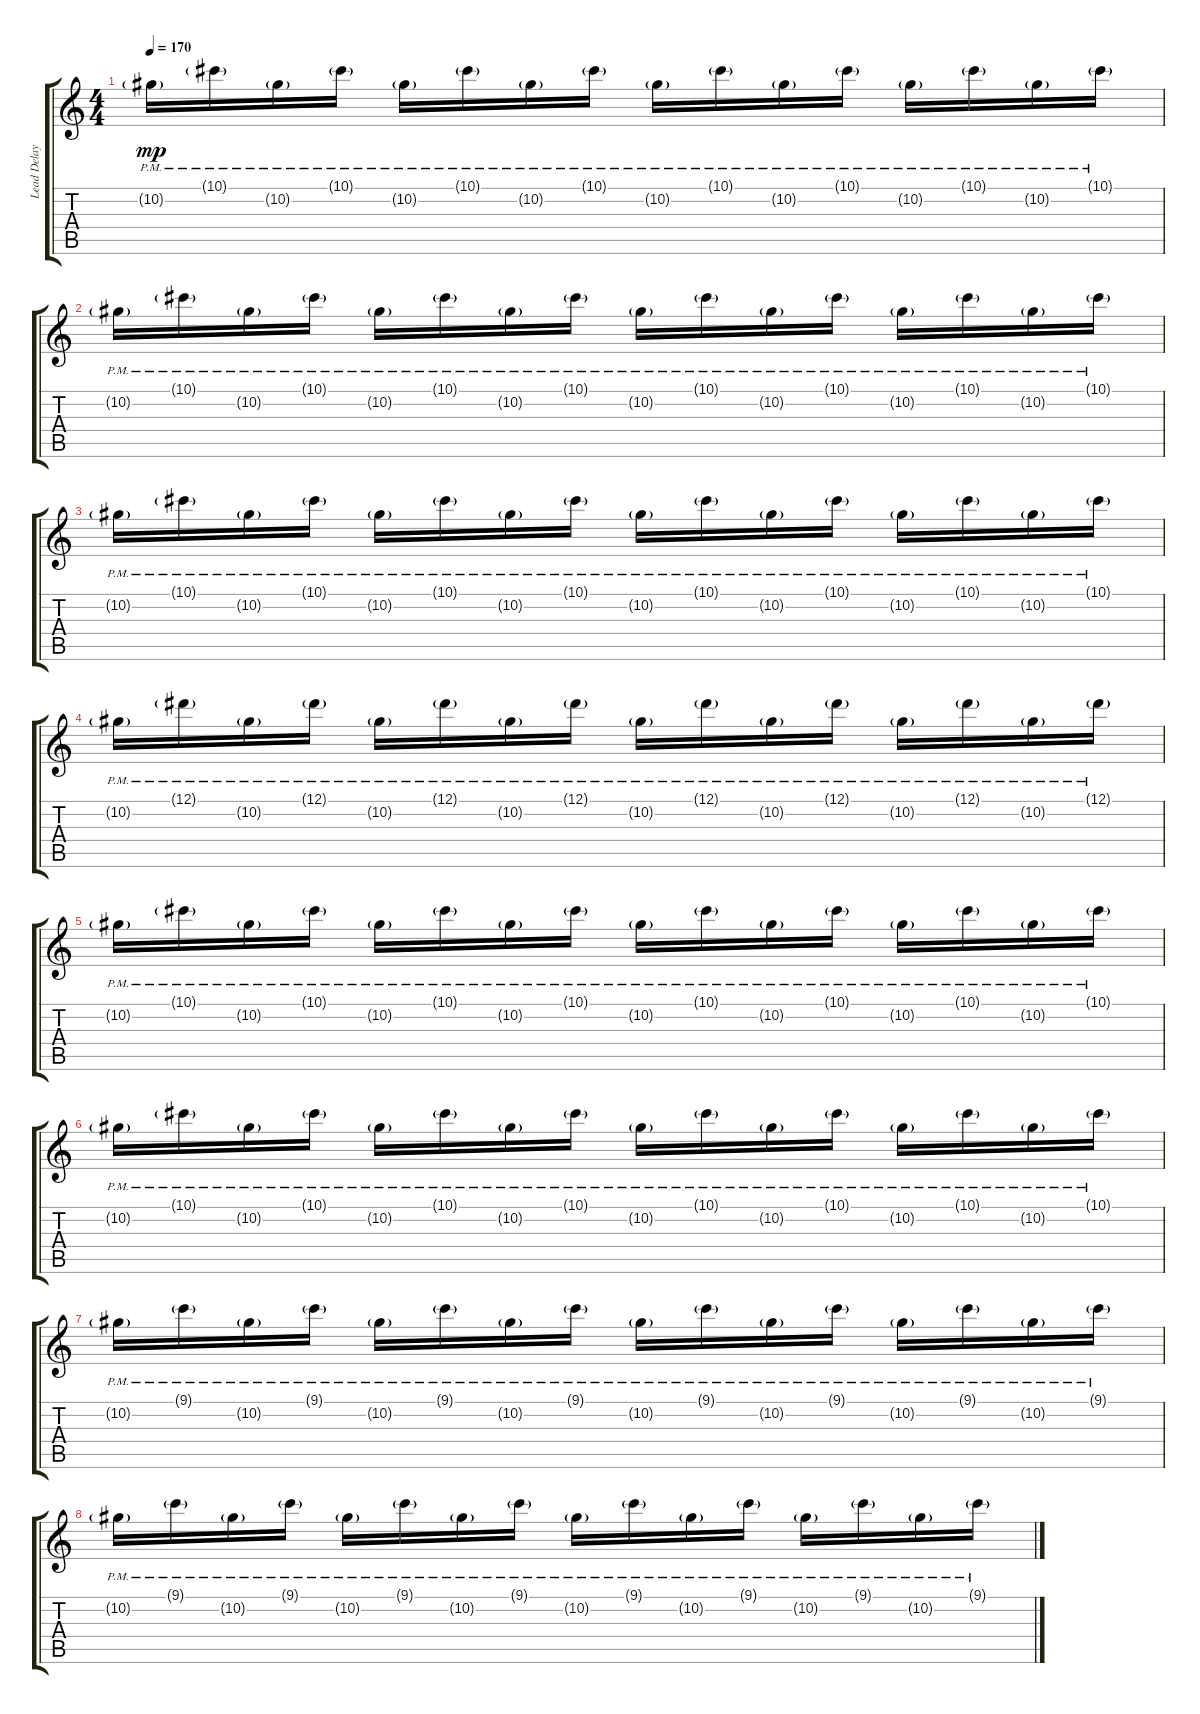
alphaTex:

\track ("Lead Delay" "Lead Delay") {instrument overdrivenguitar}
\staff {score tabs}
\tuning (Eb4 Bb3 Gb3 Db3 Ab2 Db2) {hide}
\ts (4 4)
\tempo 170
\clef g2
\ks c
10.2{g pm}.16{dy mp} 10.1{g pm}.16 10.2{g pm}.16 10.1{g pm}.16 10.2{g pm}.16 10.1{g pm}.16 10.2{g pm}.16 10.1{g pm}.16 10.2{g pm}.16 10.1{g pm}.16 10.2{g pm}.16 10.1{g pm}.16 10.2{g pm}.16 10.1{g pm}.16 10.2{g pm}.16 10.1{g pm}.16 |
10.2{g pm}.16 10.1{g pm}.16 10.2{g pm}.16 10.1{g pm}.16 10.2{g pm}.16 10.1{g pm}.16 10.2{g pm}.16 10.1{g pm}.16 10.2{g pm}.16 10.1{g pm}.16 10.2{g pm}.16 10.1{g pm}.16 10.2{g pm}.16 10.1{g pm}.16 10.2{g pm}.16 10.1{g pm}.16 |
10.2{g pm}.16 10.1{g pm}.16 10.2{g pm}.16 10.1{g pm}.16 10.2{g pm}.16 10.1{g pm}.16 10.2{g pm}.16 10.1{g pm}.16 10.2{g pm}.16 10.1{g pm}.16 10.2{g pm}.16 10.1{g pm}.16 10.2{g pm}.16 10.1{g pm}.16 10.2{g pm}.16 10.1{g pm}.16 |
10.2{g pm}.16 12.1{g pm}.16 10.2{g pm}.16 12.1{g pm}.16 10.2{g pm}.16 12.1{g pm}.16 10.2{g pm}.16 12.1{g pm}.16 10.2{g pm}.16 12.1{g pm}.16 10.2{g pm}.16 12.1{g pm}.16 10.2{g pm}.16 12.1{g pm}.16 10.2{g pm}.16 12.1{g pm}.16 |
10.2{g pm}.16 10.1{g pm}.16 10.2{g pm}.16 10.1{g pm}.16 10.2{g pm}.16 10.1{g pm}.16 10.2{g pm}.16 10.1{g pm}.16 10.2{g pm}.16 10.1{g pm}.16 10.2{g pm}.16 10.1{g pm}.16 10.2{g pm}.16 10.1{g pm}.16 10.2{g pm}.16 10.1{g pm}.16 |
10.2{g pm}.16 10.1{g pm}.16 10.2{g pm}.16 10.1{g pm}.16 10.2{g pm}.16 10.1{g pm}.16 10.2{g pm}.16 10.1{g pm}.16 10.2{g pm}.16 10.1{g pm}.16 10.2{g pm}.16 10.1{g pm}.16 10.2{g pm}.16 10.1{g pm}.16 10.2{g pm}.16 10.1{g pm}.16 |
10.2{g pm}.16 9.1{g pm}.16 10.2{g pm}.16 9.1{g pm}.16 10.2{g pm}.16 9.1{g pm}.16 10.2{g pm}.16 9.1{g pm}.16 10.2{g pm}.16 9.1{g pm}.16 10.2{g pm}.16 9.1{g pm}.16 10.2{g pm}.16 9.1{g pm}.16 10.2{g pm}.16 9.1{g pm}.16 |
10.2{g pm}.16 9.1{g pm}.16 10.2{g pm}.16 9.1{g pm}.16 10.2{g pm}.16 9.1{g pm}.16 10.2{g pm}.16 9.1{g pm}.16 10.2{g pm}.16 9.1{g pm}.16 10.2{g pm}.16 9.1{g pm}.16 10.2{g pm}.16 9.1{g pm}.16 10.2{g pm}.16 9.1{g pm}.16
